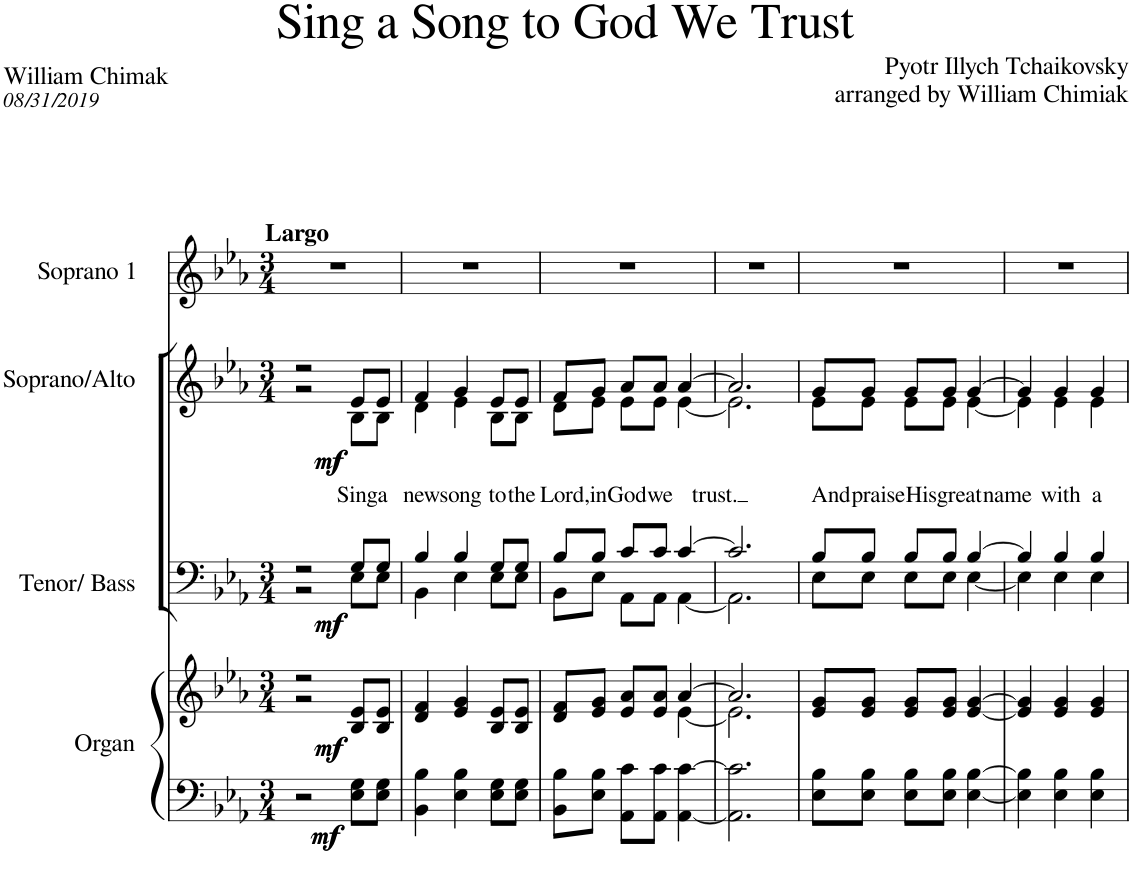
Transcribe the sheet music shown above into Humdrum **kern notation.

**kern	**kern	**dynam	**kern	**dynam	**kern	**text	**dynam	**kern
*part4	*part4	*part4	*part3	*part3	*part2	*part2	*part2	*part1
*staff5	*staff4	*staff4/5	*staff3	*staff3	*staff2	*staff2	*staff2	*staff1
*I"Organ	*	*	*I"Tenor/ Bass	*	*I"Soprano/Alto	*	*	*I"Soprano 1
*I'Org.	*	*	*I'T/B	*	*I'S/A	*	*	*I'S1.
*clefF4	*clefG2	*	*clefF4	*	*clefG2	*	*	*clefG2
*k[b-e-a-]	*k[b-e-a-]	*	*k[b-e-a-]	*	*k[b-e-a-]	*	*	*k[b-e-a-]
*M3/4	*M3/4	*	*M3/4	*	*M3/4	*	*	*M3/4
=1	=1	=1	=1	=1	=1	=1	=1	=1
*	*^	*	*^	*	*^	*	*	*
!	!	!	!	!	!	!	!	!	!	!	!LO:TX:a:B:t=Largo
2r	2r	2r	.	2r	2r	.	2r	2r	.	.	2.r
!	!	!	!LO:DY:b=2	!	!	!	!	!	!LO:LY:b	!	!
!	!	!	!LO:DY:n=1:b=2	!	!	!	!	!	!	!	!
!	!	!	!LO:DY:n=2:b	!	!	!	!	!	!	!	!
!	!	!	!LO:DY:n=3:b	!	!	!LO:DY:b	!	!	!	!	!
!	!	!	!	!	!	!LO:DY:n=1:b	!	!	!	!LO:DY:b	!
!	!	!	!	!	!	!	!	!	!	!LO:DY:n=1:b	!
8E-\ 8G\L	8B-/ 8e-/L	4ryy	mf mf mf mf	8G/L	8E-\L	mf mf	8e-/L	8B-\L	Sing	mf mf	.
!	!	!	!	!	!	!	!	!	!LO:LY:b	!	!
8E-\ 8G\J	8B-/ 8e-/J	.	.	8G/J	8E-\J	.	8e-/J	8B-\J	a	.	.
*	*v	*v	*	*	*	*	*	*	*	*	*
=2	=2	=2	=2	=2	=2	=2	=2	=2	=2	=2
!	!	!	!	!	!	!	!	!LO:LY:b	!	!
4BB-\ 4B-\	4d/ 4f/	.	4B-/	4BB-\	.	4f/	4d\	new	.	2.r
!	!	!	!	!	!	!	!	!LO:LY:b	!	!
4E-\ 4B-\	4e-/ 4g/	.	4B-/	4E-\	.	4g/	4e-\	song	.	.
!	!	!	!	!	!	!	!	!LO:LY:b	!	!
8E-\ 8G\L	8B-/ 8e-/L	.	8G/L	8E-\L	.	8e-/L	8B-\L	to	.	.
!	!	!	!	!	!	!	!	!LO:LY:b	!	!
8E-\ 8G\J	8B-/ 8e-/J	.	8G/J	8E-\J	.	8e-/J	8B-\J	the	.	.
=3	=3	=3	=3	=3	=3	=3	=3	=3	=3	=3
*	*^	*	*	*	*	*	*	*	*	*
!	!	!	!	!	!	!	!	!	!LO:LY:b	!	!
8BB-\ 8B-\L	8d/ 8f/L	2ryy	.	8B-/L	8BB-\L	.	8f/L	8d\L	Lord,	.	2.r
!	!	!	!	!	!	!	!	!	!LO:LY:b	!	!
8E-\ 8B-\J	8e-/ 8g/J	.	.	8B-/J	8E-\J	.	8g/J	8e-\J	in	.	.
!	!	!	!	!	!	!	!	!	!LO:LY:b	!	!
8AA-\ 8c\L	8e-/ 8a-/L	.	.	8c/L	8AA-\L	.	8a-/L	8e-\L	God	.	.
!	!	!	!	!	!	!	!	!	!LO:LY:b	!	!
8AA-\ 8c\J	8e-/ 8a-/J	.	.	8c/J	8AA-\J	.	8a-/J	8e-\J	we	.	.
!	!	!	!	!	!	!	!	!	!LO:LY:b	!	!
[4AA-\ [4c\	[4a-/	[4e-\	.	[4c/	[4AA-\	.	[4a-/	[4e-\	-trust.	.	.
=4	=4	=4	=4	=4	=4	=4	=4	=4	=4	=4	=4
2.AA-\] 2.c\]	2.a-/]	2.e-\]	.	2.c/]	2.AA-\]	.	2.a-/]	2.e-\]	.	.	2.r
=5	=5	=5	=5	=5	=5	=5	=5	=5	=5	=5	=5
!	!	!	!	!	!	!	!	!	!LO:LY:b	!	!
*	*v	*v	*	*	*	*	*	*	*	*	*
8E-\ 8B-\L	8e-/ 8g/L	.	8B-/L	8E-\L	.	8g/L	8e-\L	And	.	2.r
!	!	!	!	!	!	!	!	!LO:LY:b	!	!
8E-\ 8B-\J	8e-/ 8g/J	.	8B-/J	8E-\J	.	8g/J	8e-\J	praise	.	.
!	!	!	!	!	!	!	!	!LO:LY:b	!	!
8E-\ 8B-\L	8e-/ 8g/L	.	8B-/L	8E-\L	.	8g/L	8e-\L	His	.	.
!	!	!	!	!	!	!	!	!LO:LY:b	!	!
8E-\ 8B-\J	8e-/ 8g/J	.	8B-/J	8E-\J	.	8g/J	8e-\J	great	.	.
!	!	!	!	!	!	!	!	!LO:LY:b	!	!
[4E-\ [4B-\	[4e-/ [4g/	.	[4B-/	[4E-\	.	[4g/	[4e-\	name	.	.
=6	=6	=6	=6	=6	=6	=6	=6	=6	=6	=6
4E-\] 4B-\]	4e-/] 4g/]	.	4B-/]	4E-\]	.	4g/]	4e-\]	.	.	2.r
!	!	!	!	!	!	!	!	!LO:LY:b	!	!
4E-\ 4B-\	4e-/ 4g/	.	4B-/	4E-\	.	4g/	4e-\	with	.	.
!	!	!	!	!	!	!	!	!LO:LY:b	!	!
4E-\ 4B-\	4e-/ 4g/	.	4B-/	4E-\	.	4g/	4e-\	a	.	.
*	*	*	*v	*v	*	*	*	*	*	*
*	*	*	*	*	*v	*v	*	*	*
=	=	=	=	=	=	=	=	=
*-	*-	*-	*-	*-	*-	*-	*-	*-
